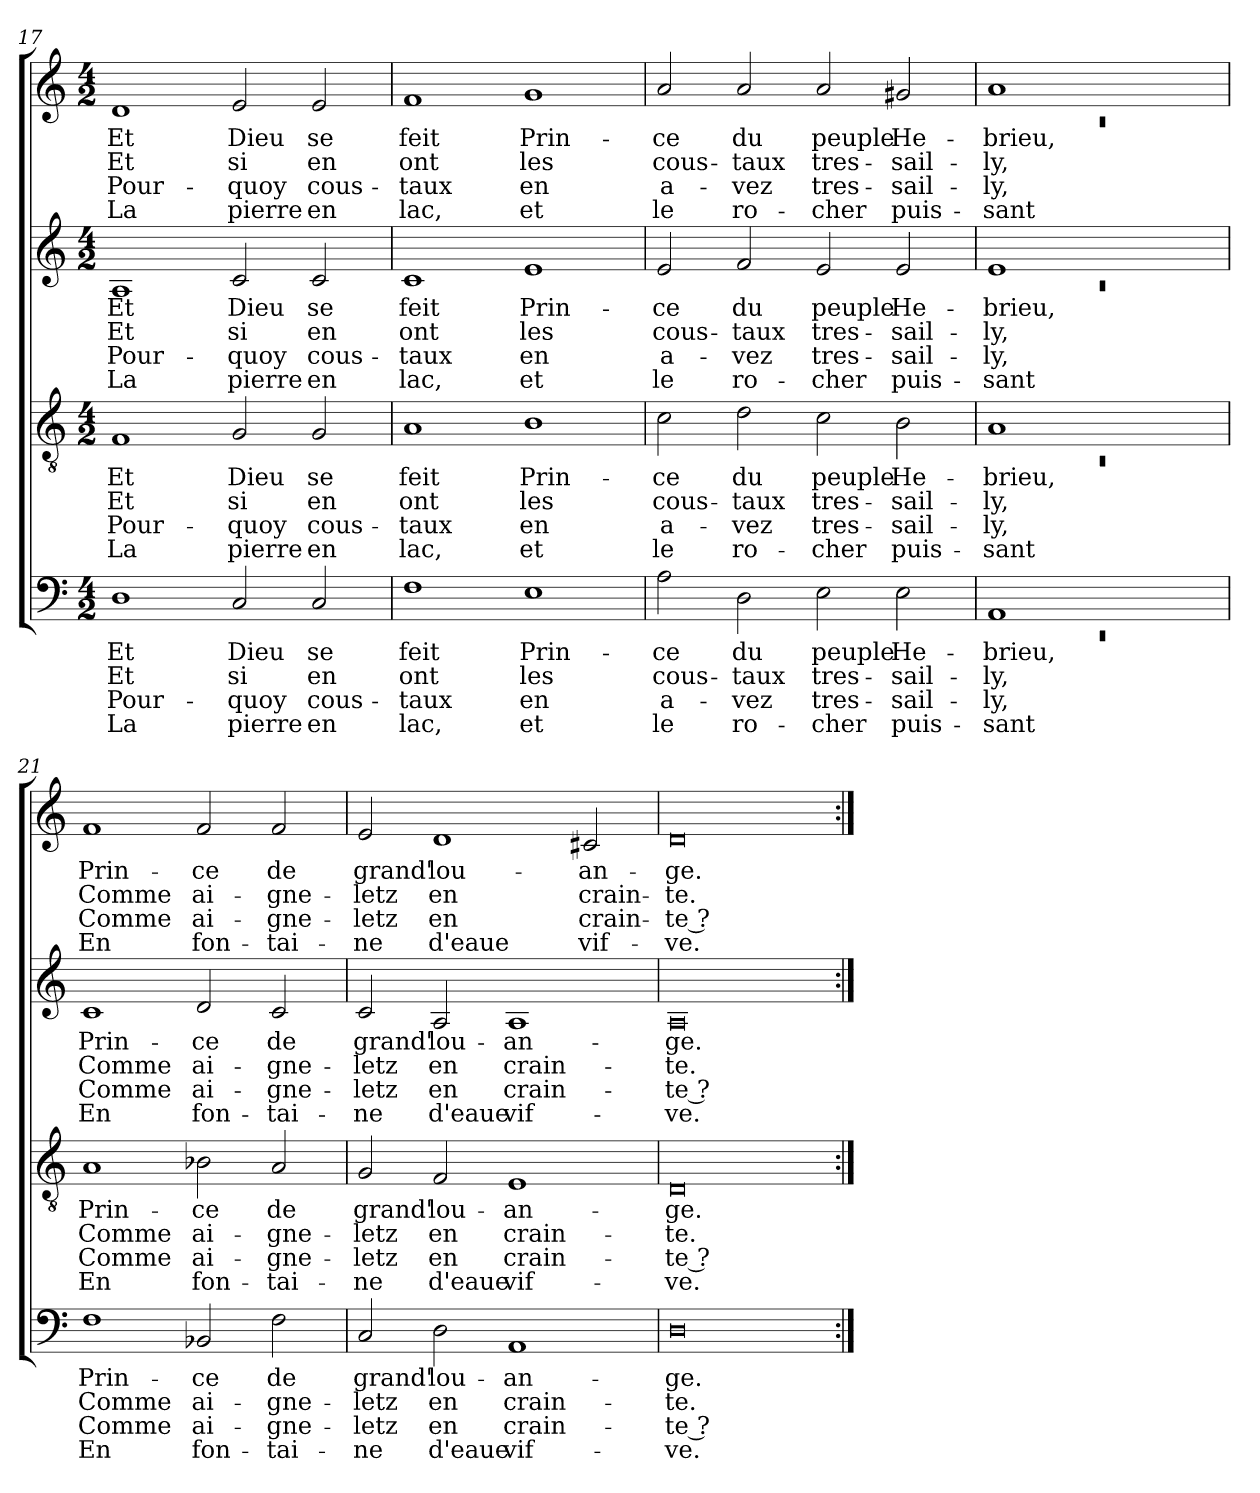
**kern	**text	**text	**text	**text	**kern	**text	**text	**text	**text	**kern	**text	**text	**text	**text	**kern	**text	**text	**text	**text
*part4	*part4	*part4	*part4	*part4	*part3	*part3	*part3	*part3	*part3	*part2	*part2	*part2	*part2	*part2	*part1	*part1	*part1	*part1	*part1
*staff4	*staff4	*staff4	*staff4	*staff4	*staff3	*staff3	*staff3	*staff3	*staff3	*staff2	*staff2	*staff2	*staff2	*staff2	*staff1	*staff1	*staff1	*staff1	*staff1
*clefF4	*	*	*	*	*clefGv2	*	*	*	*	*clefG2	*	*	*	*	*clefG2	*	*	*	*
*k[]	*	*	*	*	*k[]	*	*	*	*	*k[]	*	*	*	*	*k[]	*	*	*	*
*C:	*	*	*	*	*C:	*	*	*	*	*C:	*	*	*	*	*C:	*	*	*	*
*M4/2	*	*	*	*	*M4/2	*	*	*	*	*M4/2	*	*	*	*	*M4/2	*	*	*	*
=17	=17	=17	=17	=17	=17	=17	=17	=17	=17	=17	=17	=17	=17	=17	=17	=17	=17	=17	=17
!	!LO:LY:b	!LO:LY:b	!LO:LY:b	!LO:LY:b	!	!LO:LY:b	!LO:LY:b	!LO:LY:b	!LO:LY:b	!	!LO:LY:b	!LO:LY:b	!LO:LY:b	!LO:LY:b	!	!LO:LY:b	!LO:LY:b	!LO:LY:b	!LO:LY:b
1D	Et	Et	Pour-	La	1F	Et	Et	Pour-	La	1A	Et	Et	Pour-	La	1d	Et	Et	Pour-	La
!	!LO:LY:b	!LO:LY:b	!LO:LY:b	!LO:LY:b	!	!LO:LY:b	!LO:LY:b	!LO:LY:b	!LO:LY:b	!	!LO:LY:b	!LO:LY:b	!LO:LY:b	!LO:LY:b	!	!LO:LY:b	!LO:LY:b	!LO:LY:b	!LO:LY:b
2C/	Dieu	si	-quoy	pierre	2G/	Dieu	si	-quoy	pierre	2c/	Dieu	si	-quoy	pierre	2e/	Dieu	si	-quoy	pierre
!	!LO:LY:b	!LO:LY:b	!LO:LY:b	!LO:LY:b	!	!LO:LY:b	!LO:LY:b	!LO:LY:b	!LO:LY:b	!	!LO:LY:b	!LO:LY:b	!LO:LY:b	!LO:LY:b	!	!LO:LY:b	!LO:LY:b	!LO:LY:b	!LO:LY:b
2C/	se	en	cous-	en	2G/	se	en	cous-	en	2c/	se	en	cous-	en	2e/	se	en	cous-	en
=18	=18	=18	=18	=18	=18	=18	=18	=18	=18	=18	=18	=18	=18	=18	=18	=18	=18	=18	=18
!	!LO:LY:b	!LO:LY:b	!LO:LY:b	!LO:LY:b	!	!LO:LY:b	!LO:LY:b	!LO:LY:b	!LO:LY:b	!	!LO:LY:b	!LO:LY:b	!LO:LY:b	!LO:LY:b	!	!LO:LY:b	!LO:LY:b	!LO:LY:b	!LO:LY:b
1F	feit	ont	-taux	lac,	1A	feit	ont	-taux	lac,	1c	feit	ont	-taux	lac,	1f	feit	ont	-taux	lac,
!	!LO:LY:b	!LO:LY:b	!LO:LY:b	!LO:LY:b	!	!LO:LY:b	!LO:LY:b	!LO:LY:b	!LO:LY:b	!	!LO:LY:b	!LO:LY:b	!LO:LY:b	!LO:LY:b	!	!LO:LY:b	!LO:LY:b	!LO:LY:b	!LO:LY:b
1E	Prin-	les	en	et	1B	Prin-	les	en	et	1e	Prin-	les	en	et	1g	Prin-	les	en	et
!!LO:LB:g=z
=19	=19	=19	=19	=19	=19	=19	=19	=19	=19	=19	=19	=19	=19	=19	=19	=19	=19	=19	=19
!	!LO:LY:b:rj	!LO:LY:b:rj	!LO:LY:b:rj	!LO:LY:b:rj	!	!LO:LY:b:rj	!LO:LY:b:rj	!LO:LY:b:rj	!LO:LY:b:rj	!	!LO:LY:b:rj	!LO:LY:b:rj	!LO:LY:b:rj	!LO:LY:b:rj	!	!LO:LY:b:rj	!LO:LY:b:rj	!LO:LY:b:rj	!LO:LY:b:rj
2A\	-ce	cous-	a-	le	2c\	-ce	cous-	a-	le	2e/	-ce	cous-	a-	le	2a/	-ce	cous-	a-	le
!	!LO:LY:b	!LO:LY:b	!LO:LY:b	!LO:LY:b	!	!LO:LY:b	!LO:LY:b	!LO:LY:b	!LO:LY:b	!	!LO:LY:b	!LO:LY:b	!LO:LY:b	!LO:LY:b	!	!LO:LY:b	!LO:LY:b	!LO:LY:b	!LO:LY:b
2D\	du	-taux	-vez	ro-	2d\	du	-taux	-vez	ro-	2f/	du	-taux	-vez	ro-	2a/	du	-taux	-vez	ro-
!	!LO:LY:b	!LO:LY:b	!LO:LY:b	!LO:LY:b	!	!LO:LY:b	!LO:LY:b	!LO:LY:b	!LO:LY:b	!	!LO:LY:b	!LO:LY:b	!LO:LY:b	!LO:LY:b	!	!LO:LY:b	!LO:LY:b	!LO:LY:b	!LO:LY:b
2E\	peuple	tres-	tres-	-cher	2c\	peuple	tres-	tres-	-cher	2e/	peuple	tres-	tres-	-cher	2a/	peuple	tres-	tres-	-cher
!	!LO:LY:b	!LO:LY:b	!LO:LY:b	!LO:LY:b	!	!LO:LY:b	!LO:LY:b	!LO:LY:b	!LO:LY:b	!	!LO:LY:b	!LO:LY:b	!LO:LY:b	!LO:LY:b	!	!LO:LY:b	!LO:LY:b	!LO:LY:b	!LO:LY:b
2E\	He-	-sail-	-sail-	puis-	2B\	He-	-sail-	-sail-	puis-	2e/	He-	-sail-	-sail-	puis-	2g#X/	He-	-sail-	-sail-	puis-
=20	=20	=20	=20	=20	=20	=20	=20	=20	=20	=20	=20	=20	=20	=20	=20	=20	=20	=20	=20
*^	*	*	*	*	*^	*	*	*	*	*^	*	*	*	*	*^	*	*	*	*
!	!LO:N:vis=1	!LO:LY:b	!LO:LY:b	!LO:LY:b	!LO:LY:b	!	!LO:N:vis=1	!LO:LY:b	!LO:LY:b	!LO:LY:b	!LO:LY:b	!	!LO:N:vis=1	!LO:LY:b	!LO:LY:b	!LO:LY:b	!LO:LY:b	!	!LO:N:vis=1	!LO:LY:b	!LO:LY:b	!LO:LY:b	!LO:LY:b
1AA	0rEE	-brieu,	-ly,	-ly,	-sant	1A	0rC	-brieu,	-ly,	-ly,	-sant	1e	0rc	-brieu,	-ly,	-ly,	-sant	1a	0rc	-brieu,	-ly,	-ly,	-sant
1ryy	.	.	.	.	.	1ryy	.	.	.	.	.	1ryy	.	.	.	.	.	1ryy	.	.	.	.	.
*v	*v	*	*	*	*	*	*	*	*	*	*	*v	*v	*	*	*	*	*v	*v	*	*	*	*
*	*	*	*	*	*v	*v	*	*	*	*	*	*	*	*	*	*	*	*	*	*
=21	=21	=21	=21	=21	=21	=21	=21	=21	=21	=21	=21	=21	=21	=21	=21	=21	=21	=21	=21
!	!LO:LY:b	!LO:LY:b	!LO:LY:b	!LO:LY:b	!	!LO:LY:b	!LO:LY:b	!LO:LY:b	!LO:LY:b	!	!LO:LY:b	!LO:LY:b	!LO:LY:b	!LO:LY:b	!	!LO:LY:b	!LO:LY:b	!LO:LY:b	!LO:LY:b
1F	Prin-	Comme	Comme	En	1A	Prin-	Comme	Comme	En	1c	Prin-	Comme	Comme	En	1f	Prin-	Comme	Comme	En
!	!LO:LY:b	!LO:LY:b	!LO:LY:b	!LO:LY:b	!	!LO:LY:b	!LO:LY:b	!LO:LY:b	!LO:LY:b	!	!LO:LY:b	!LO:LY:b	!LO:LY:b	!LO:LY:b	!	!LO:LY:b	!LO:LY:b	!LO:LY:b	!LO:LY:b
2BB-X/	-ce	ai-	ai-	fon-	2B-X\	-ce	ai-	ai-	fon-	2d/	-ce	ai-	ai-	fon-	2f/	-ce	ai-	ai-	fon-
!	!LO:LY:b	!LO:LY:b	!LO:LY:b	!LO:LY:b	!	!LO:LY:b	!LO:LY:b	!LO:LY:b	!LO:LY:b	!	!LO:LY:b	!LO:LY:b	!LO:LY:b	!LO:LY:b	!	!LO:LY:b	!LO:LY:b	!LO:LY:b	!LO:LY:b
2F\	de	-gne-	-gne-	-tai-	2A/	de	-gne-	-gne-	-tai-	2c/	de	-gne-	-gne-	-tai-	2f/	de	-gne-	-gne-	-tai-
=22	=22	=22	=22	=22	=22	=22	=22	=22	=22	=22	=22	=22	=22	=22	=22	=22	=22	=22	=22
!	!LO:LY:b	!LO:LY:b	!LO:LY:b	!LO:LY:b	!	!LO:LY:b	!LO:LY:b	!LO:LY:b	!LO:LY:b	!	!LO:LY:b	!LO:LY:b	!LO:LY:b	!LO:LY:b	!	!LO:LY:b	!LO:LY:b	!LO:LY:b	!LO:LY:b
2C/	grand'	-letz	-letz	-ne	2G/	grand'	-letz	-letz	-ne	2c/	grand'	-letz	-letz	-ne	2e/	grand'	-letz	-letz	-ne
!	!LO:LY:b	!LO:LY:b	!LO:LY:b	!LO:LY:b	!	!LO:LY:b	!LO:LY:b	!LO:LY:b	!LO:LY:b	!	!LO:LY:b	!LO:LY:b	!LO:LY:b	!LO:LY:b	!	!LO:LY:b	!LO:LY:b	!LO:LY:b	!LO:LY:b
2D\	lou-	en	en	d'eaue	2F/	lou-	en	en	d'eaue	2A/	lou-	en	en	d'eaue	1d	lou-	en	en	d'eaue
!	!LO:LY:b	!LO:LY:b	!LO:LY:b	!LO:LY:b	!	!LO:LY:b	!LO:LY:b	!LO:LY:b	!LO:LY:b	!	!LO:LY:b	!LO:LY:b	!LO:LY:b	!LO:LY:b	!	!	!	!	!
1AA	-an-	crain-	crain-	vif-	1E	-an-	crain-	crain-	vif-	1A	-an-	crain-	crain-	vif-	.	.	.	.	.
!	!	!	!	!	!	!	!	!	!	!	!	!	!	!	!	!LO:LY:b	!LO:LY:b	!LO:LY:b	!LO:LY:b
.	.	.	.	.	.	.	.	.	.	.	.	.	.	.	2c#X/	-an-	crain-	crain-	vif-
=23	=23	=23	=23	=23	=23	=23	=23	=23	=23	=23	=23	=23	=23	=23	=23	=23	=23	=23	=23
!	!LO:LY:b	!LO:LY:b	!LO:LY:b	!LO:LY:b	!	!LO:LY:b:rj	!LO:LY:b:rj	!LO:LY:b:rj	!LO:LY:b:rj	!	!LO:LY:b:rj	!LO:LY:b:rj	!LO:LY:b:rj	!LO:LY:b:rj	!	!LO:LY:b:rj	!LO:LY:b:rj	!LO:LY:b:rj	!LO:LY:b:rj
0D	-ge.	-te.	-te ?	-ve.	0D	-ge.	-te.	-te ?	-ve.	0A	-ge.	-te.	-te ?	-ve.	0d	-ge.	-te.	-te ?	-ve.
=:|!	=:|!	=:|!	=:|!	=:|!	=:|!	=:|!	=:|!	=:|!	=:|!	=:|!	=:|!	=:|!	=:|!	=:|!	=:|!	=:|!	=:|!	=:|!	=:|!
*-	*-	*-	*-	*-	*-	*-	*-	*-	*-	*-	*-	*-	*-	*-	*-	*-	*-	*-	*-
